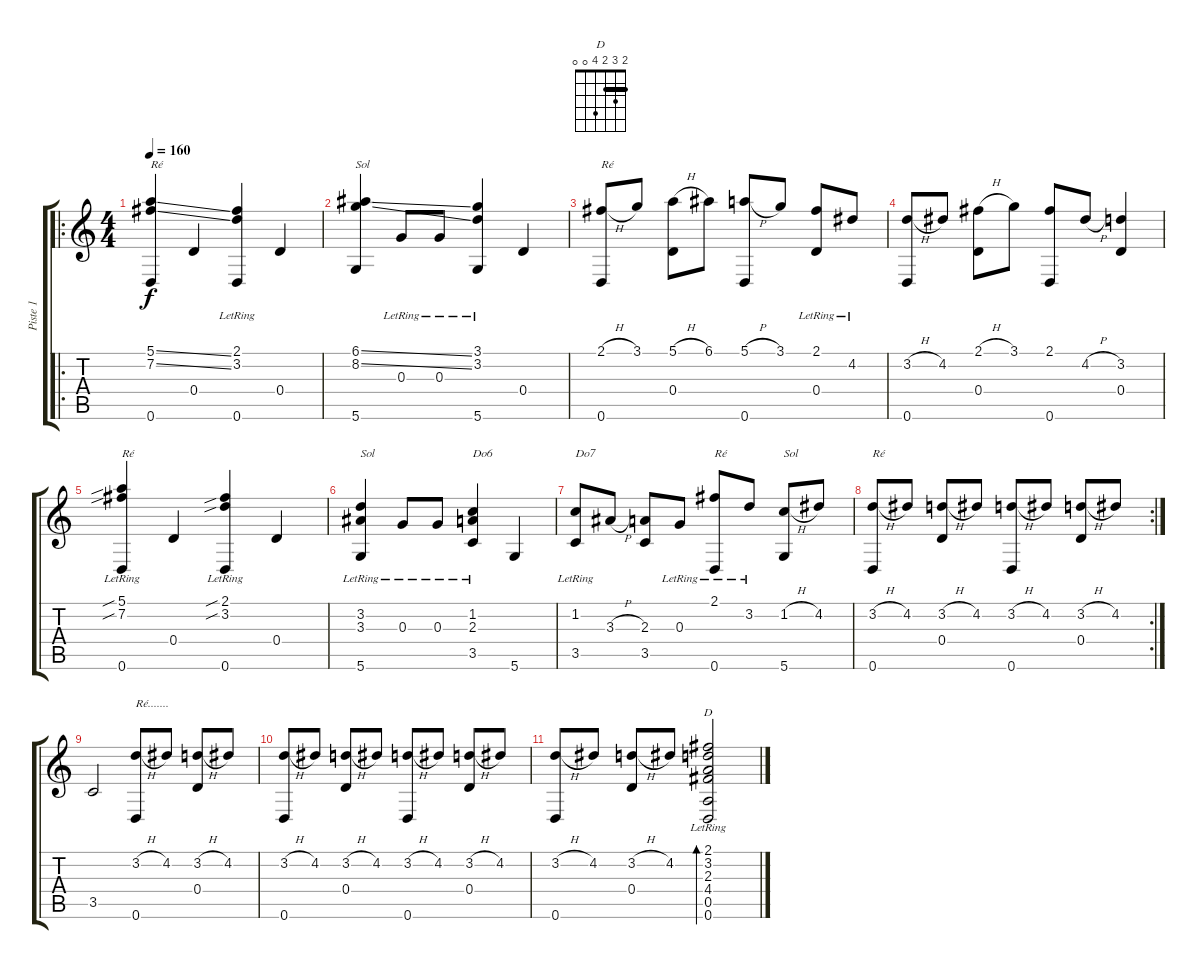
\track ("Piste 1" "Piste 1") {instrument acousticguitarnylon}
\staff {score tabs}
\tuning (E4 B3 G3 D3 A2 D2) {hide}
\chord ("D" 2 3 2 4 0 0) {barre 2}
\ro
\ts (4 4)
\tempo 160
\clef g2
\ks c
(5.1{ss} 7.2{ss} 0.6).4{txt "Ré" dy f} 0.4.4 (2.1{lr} 3.2{lr} 0.6).4 0.4.4 |
(6.1{ss} 8.2{ss} 5.6).4{txt "Sol"} 0.3{lr}.8 0.3{lr}.8 (3.1{lr} 3.2{lr} 5.6).4 0.4.4 |
(2.1{h} 0.6).8{txt "Ré"} 3.1.8 (5.1{h} 0.4).8 6.1.8 (5.1{h} 0.6).8 3.1.8 (2.1{lr} 0.4).8 4.2{lr}.8 |
(3.2{h} 0.6).8 4.2.8 (2.1{h} 0.4).8 3.1.8 (2.1 0.6).8 4.2{h}.8 (3.2 0.4).4 |
(5.1{sib lr} 7.2{sib lr} 0.6).4{txt "Ré"} 0.4.4 (2.1{sib} 3.2{sib lr} 0.6).4 0.4.4 |
(3.2{lr} 3.3{lr} 5.6).4{txt "Sol"} 0.3{lr}.8 0.3{lr}.8 (1.2{lr} 2.3{lr} 3.5).4{txt "Do6"} 5.6.4 |
(1.2{lr} 3.5).8{txt "Do7"} 3.3{h}.8 (2.3 3.5).8 0.3{lr}.8 (2.1{lr} 0.6).8{txt "Ré"} 3.2{lr}.8 (1.2{h} 5.6).8{txt "Sol"} 4.2.8 |
\rc 2
(3.2{h} 0.6).8{txt "Ré"} 4.2.8 (3.2{h} 0.4).8 4.2.8 (3.2{h} 0.6).8 4.2.8 (3.2{h} 0.4).8 4.2.8 |
3.5.2 (3.2{h} 0.6).8{txt "Ré......."} 4.2.8 (3.2{h} 0.4).8 4.2.8 |
(3.2{h} 0.6).8 4.2.8 (3.2{h} 0.4).8 4.2.8 (3.2{h} 0.6).8 4.2.8 (3.2{h} 0.4).8 4.2.8 |
(3.2{h} 0.6).8 4.2.8 (3.2{h} 0.4).8 4.2.8 (2.1{lr} 3.2{lr} 2.3{lr} 4.4{lr} 0.5 0.6).2{bd 480 ch "D"}
